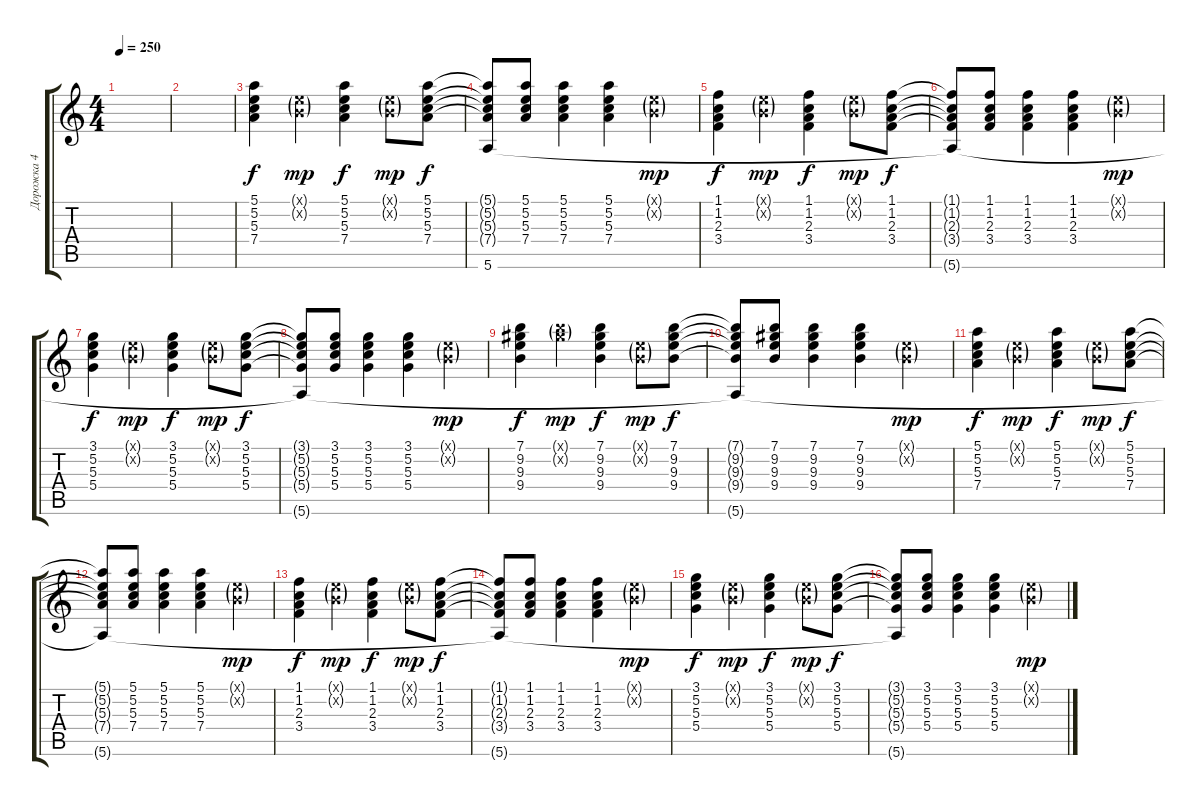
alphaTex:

\track ("Дорожка 4" "Дорожка 4") {mute instrument electricguitarclean}
\staff {score tabs}
\tuning (E4 B3 G3 D3 A2 E2) {hide}
\ts (4 4)
\tempo 250
\clef g2
\ks c
|
|
(5.1 5.2 5.3 7.4).4 (0.1{g x} 0.2{g x}).4{dy mp} (5.1 5.2 5.3 7.4).4{dy f} (0.1{g x} 0.2{g x}).8{dy mp} (5.1 5.2 5.3 7.4).8{dy f} |
(5.1{t} 5.2{t} 5.3{t} 7.4{t} 5.6).8 (5.1 5.2 5.3 7.4).8 (5.1 5.2 5.3 7.4).4 (5.1 5.2 5.3 7.4).4 (0.1{g x} 0.2{g x}).4{dy mp} |
(1.1 1.2 2.3 3.4).4{dy f} (0.1{g x} 0.2{g x}).4{dy mp} (1.1 1.2 2.3 3.4).4{dy f} (0.1{g x} 0.2{g x}).8{dy mp} (1.1 1.2 2.3 3.4).8{dy f} |
(1.1{t} 1.2{t} 2.3{t} 3.4{t} 5.6{t}).8 (1.1 1.2 2.3 3.4).8 (1.1 1.2 2.3 3.4).4 (1.1 1.2 2.3 3.4).4 (0.1{g x} 0.2{g x}).4{dy mp} |
(3.1 5.2 5.3 5.4).4{dy f} (0.1{g x} 0.2{g x}).4{dy mp} (3.1 5.2 5.3 5.4).4{dy f} (0.1{g x} 0.2{g x}).8{dy mp} (3.1 5.2 5.3 5.4).8{dy f} |
(3.1{t} 5.2{t} 5.3{t} 5.4{t} 5.6{t}).8 (3.1 5.2 5.3 5.4).8 (3.1 5.2 5.3 5.4).4 (3.1 5.2 5.3 5.4).4 (0.1{g x} 0.2{g x}).4{dy mp} |
(7.1 9.2 9.3 9.4).4{dy f} (7.1{g x} 9.2{g x}).4{dy mp} (7.1 9.2 9.3 9.4).4{dy f} (0.1{g x} 0.2{g x}).8{dy mp} (7.1 9.2 9.3 9.4).8{dy f} |
(7.1{t} 9.2{t} 9.3{t} 9.4{t} 5.6{t}).8 (7.1 9.2 9.3 9.4).8 (7.1 9.2 9.3 9.4).4 (7.1 9.2 9.3 9.4).4 (0.1{g x} 0.2{g x}).4{dy mp} |
(5.1 5.2 5.3 7.4).4{dy f} (0.1{g x} 0.2{g x}).4{dy mp} (5.1 5.2 5.3 7.4).4{dy f} (0.1{g x} 0.2{g x}).8{dy mp} (5.1 5.2 5.3 7.4).8{dy f} |
(5.1{t} 5.2{t} 5.3{t} 7.4{t} 5.6{t}).8 (5.1 5.2 5.3 7.4).8 (5.1 5.2 5.3 7.4).4 (5.1 5.2 5.3 7.4).4 (0.1{g x} 0.2{g x}).4{dy mp} |
(1.1 1.2 2.3 3.4).4{dy f} (0.1{g x} 0.2{g x}).4{dy mp} (1.1 1.2 2.3 3.4).4{dy f} (0.1{g x} 0.2{g x}).8{dy mp} (1.1 1.2 2.3 3.4).8{dy f} |
(1.1{t} 1.2{t} 2.3{t} 3.4{t} 5.6{t}).8 (1.1 1.2 2.3 3.4).8 (1.1 1.2 2.3 3.4).4 (1.1 1.2 2.3 3.4).4 (0.1{g x} 0.2{g x}).4{dy mp} |
(3.1 5.2 5.3 5.4).4{dy f} (0.1{g x} 0.2{g x}).4{dy mp} (3.1 5.2 5.3 5.4).4{dy f} (0.1{g x} 0.2{g x}).8{dy mp} (3.1 5.2 5.3 5.4).8{dy f} |
(3.1{t} 5.2{t} 5.3{t} 5.4{t} 5.6{t}).8 (3.1 5.2 5.3 5.4).8 (3.1 5.2 5.3 5.4).4 (3.1 5.2 5.3 5.4).4 (0.1{g x} 0.2{g x}).4{dy mp}
